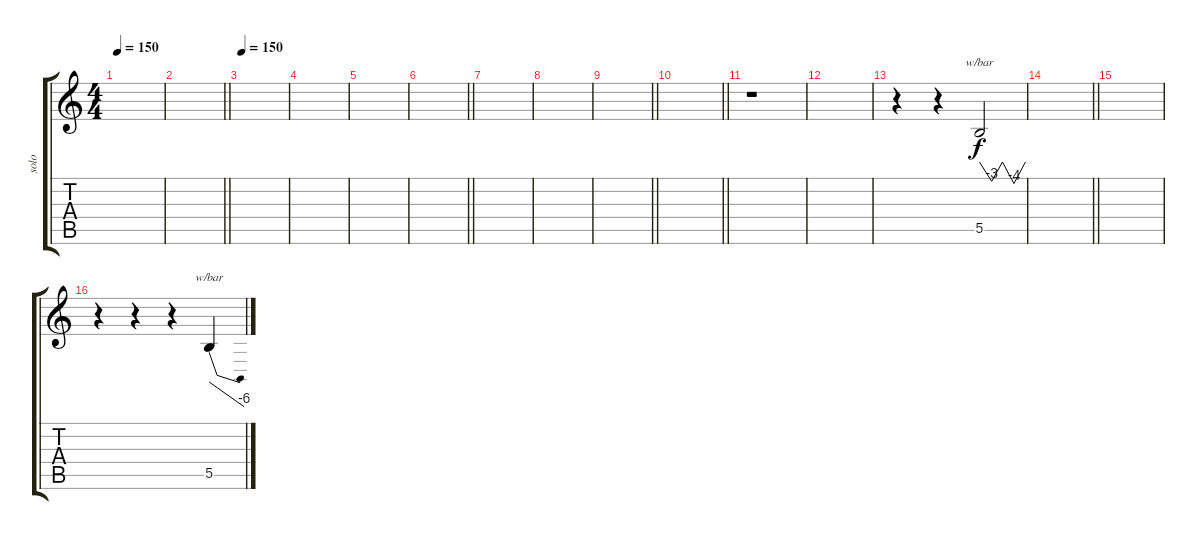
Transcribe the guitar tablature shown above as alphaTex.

\track ("solo" "solo") {instrument distortionguitar}
\staff {score tabs}
\tuning (Db4 Ab3 E3 B2 Gb2 B1) {hide}
\ts (4 4)
\tempo 150
\clef g2
\ks c
|
\barLineRight lightlight
|
\section ("" "")
\tempo 150
|
|
|
\barLineRight lightlight
|
|
|
\barLineRight lightlight
|
\barLineRight lightlight
|
\section ("" "")
r.1 |
|
r.4 r.4 5.5.2{tbe (custom default 0 0 16 -12 30 0 45 -16 60 0)} |
\barLineRight lightlight
|
|
r.4 r.4 r.4 5.5.4{tbe (dive default 0 0 60 -24)}
